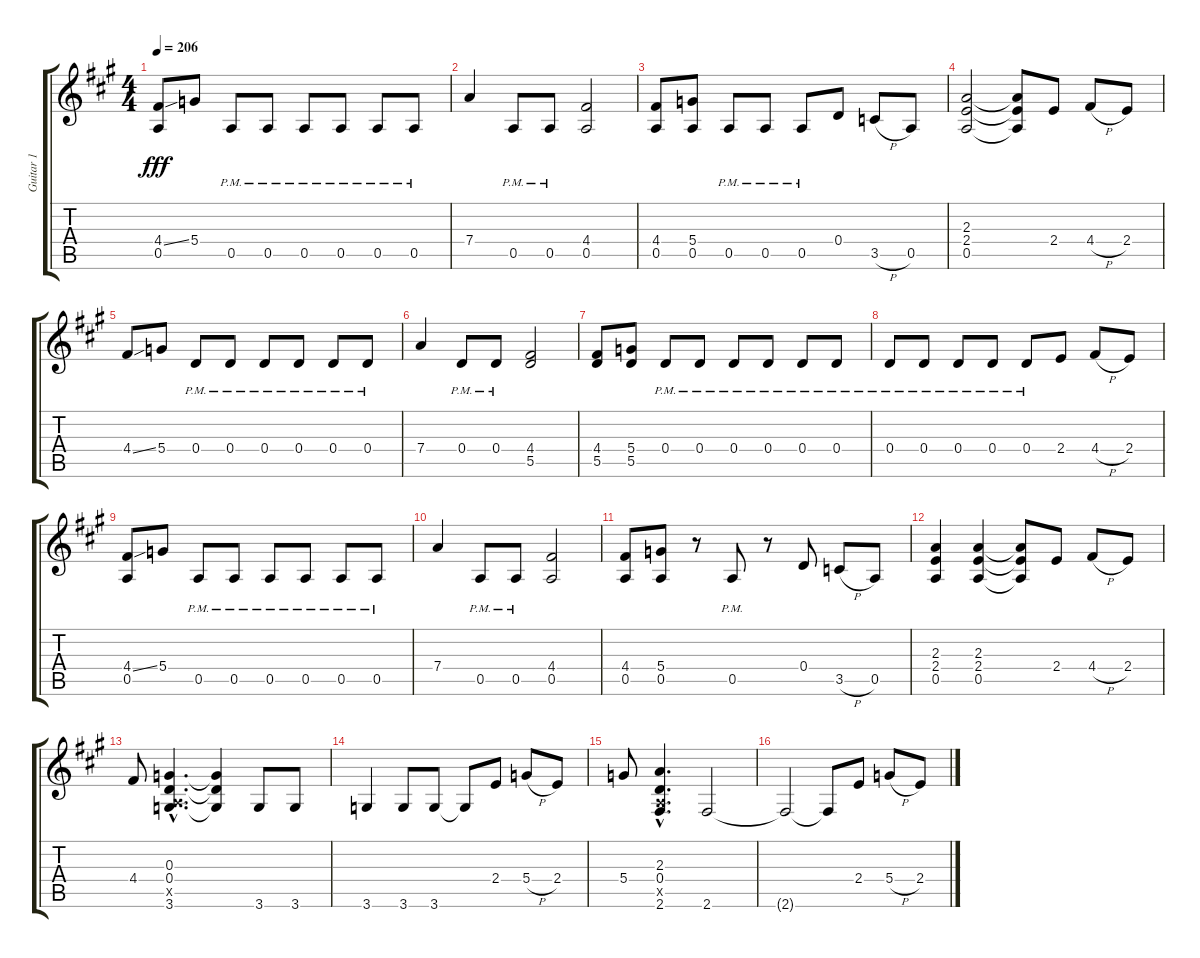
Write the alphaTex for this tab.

\track ("Guitar 1" "Guitar 1") {instrument distortionguitar}
\staff {score tabs}
\tuning (E4 B3 G3 D3 A2 E2) {hide}
\ts (4 4)
\tempo 206
\clef g2
\ks a
(4.4{ss} 0.5).8{dy fff} 5.4.8 0.5{pm}.8 0.5{pm}.8 0.5{pm}.8 0.5{pm}.8 0.5{pm}.8 0.5{pm}.8 |
7.4.4 0.5{pm}.8 0.5{pm}.8 (4.4 0.5).2 |
(4.4 0.5).8 (5.4 0.5).8 0.5{pm}.8 0.5{pm}.8 0.5{pm}.8 0.4.8 3.5{h}.8 0.5.8 |
(2.3 2.4 0.5).2 (2.3{t} 2.4{t} 0.5{t}).8 2.4.8 4.4{h}.8 2.4.8 |
4.4{ss}.8 5.4.8 0.4{pm}.8 0.4{pm}.8 0.4{pm}.8 0.4{pm}.8 0.4{pm}.8 0.4{pm}.8 |
7.4.4 0.4{pm}.8 0.4{pm}.8 (4.4 5.5).2 |
(4.4 5.5).8 (5.4 5.5).8 0.4{pm}.8 0.4{pm}.8 0.4{pm}.8 0.4{pm}.8 0.4{pm}.8 0.4{pm}.8 |
0.4{pm}.8 0.4{pm}.8 0.4{pm}.8 0.4{pm}.8 0.4{pm}.8 2.4.8 4.4{h}.8 2.4.8 |
(4.4{ss} 0.5).8 5.4.8 0.5{pm}.8 0.5{pm}.8 0.5{pm}.8 0.5{pm}.8 0.5{pm}.8 0.5{pm}.8 |
7.4.4 0.5{pm}.8 0.5{pm}.8 (4.4 0.5).2 |
(4.4 0.5).8 (5.4 0.5).8 r.8 0.5{pm}.8 r.8 0.4.8 3.5{h}.8 0.5.8 |
(2.3 2.4 0.5).4 (2.3 2.4 0.5).4 (2.3{t} 2.4{t} 0.5{t}).8 2.4.8 4.4{h}.8 2.4.8 |
4.4.8 (0.3{hac} 0.4{hac} 0.5{hac x} 3.6{hac}).4{d} (0.3{t} 0.4{t} 3.6{t}).4 3.6.8 3.6.8 |
3.6.4 3.6.8 3.6.8 3.6{t}.8 2.4.8 5.4{h}.8 2.4.8 |
5.4.8 (2.3{hac} 0.4{hac} 0.5{hac x} 2.6{hac}).4{d} 2.6.2 |
2.6{t}.2 2.6{t}.8 2.4.8 5.4{h}.8 2.4.8
